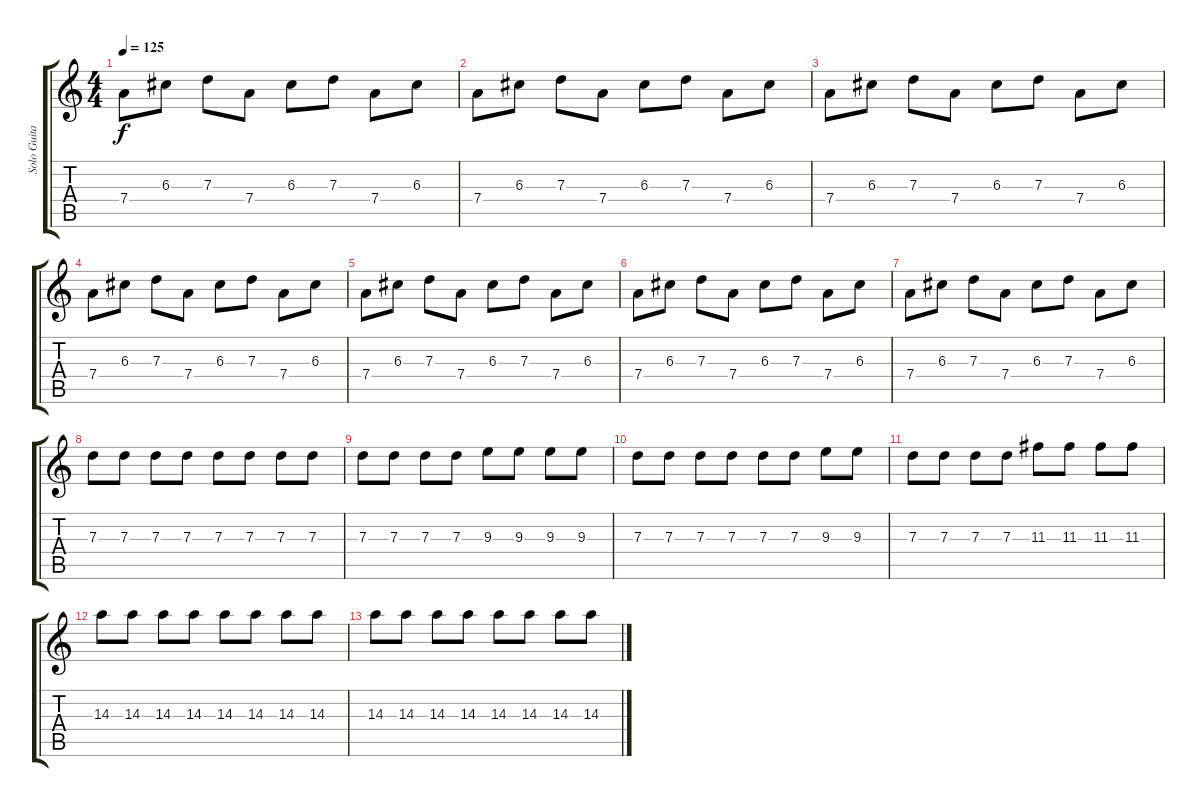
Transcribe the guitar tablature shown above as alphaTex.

\track ("Solo Guitar or Synth" "Solo Guita") {instrument overdrivenguitar}
\staff {score tabs}
\tuning (E4 B3 G3 D3 A2 E2) {hide}
\ts (4 4)
\tempo 125
\clef g2
\ks c
7.4.8{dy f} 6.3.8 7.3.8 7.4.8 6.3.8 7.3.8 7.4.8 6.3.8 |
7.4.8 6.3.8 7.3.8 7.4.8 6.3.8 7.3.8 7.4.8 6.3.8 |
7.4.8 6.3.8 7.3.8 7.4.8 6.3.8 7.3.8 7.4.8 6.3.8 |
7.4.8 6.3.8 7.3.8 7.4.8 6.3.8 7.3.8 7.4.8 6.3.8 |
7.4.8 6.3.8 7.3.8 7.4.8 6.3.8 7.3.8 7.4.8 6.3.8 |
7.4.8 6.3.8 7.3.8 7.4.8 6.3.8 7.3.8 7.4.8 6.3.8 |
7.4.8 6.3.8 7.3.8 7.4.8 6.3.8 7.3.8 7.4.8 6.3.8 |
7.3.8 7.3.8 7.3.8 7.3.8 7.3.8 7.3.8 7.3.8 7.3.8 |
7.3.8 7.3.8 7.3.8 7.3.8 9.3.8 9.3.8 9.3.8 9.3.8 |
7.3.8 7.3.8 7.3.8 7.3.8 7.3.8 7.3.8 9.3.8 9.3.8 |
7.3.8 7.3.8 7.3.8 7.3.8 11.3.8 11.3.8 11.3.8 11.3.8 |
14.3.8 14.3.8 14.3.8 14.3.8 14.3.8 14.3.8 14.3.8 14.3.8 |
14.3.8 14.3.8 14.3.8 14.3.8 14.3.8 14.3.8 14.3.8 14.3.8
